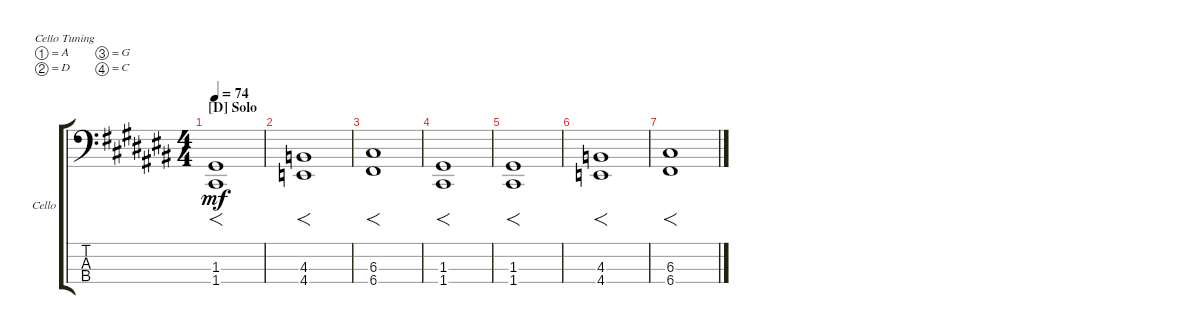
\defaultSystemsLayout 4
\bracketExtendMode groupsimilarinstruments
\firstSystemTrackNameOrientation horizontal
\otherSystemsTrackNameOrientation horizontal
\track ("Cello" "Cello") {multiBarRest instrument cello}
\staff {score tabs}
\tuning (A3 D3 G2 C2)
\ts (4 4)
\section ("D" "Solo")
\tempo 74
\clef f4
\ks c#
(1.4 1.3).1{f dy mf} |
(4.4 4.3).1{f} |
(6.4 6.3).1{f} |
(1.4 1.3).1{f} |
(1.4 1.3).1{f} |
(4.4 4.3).1{f} |
(6.4 6.3).1{f}
